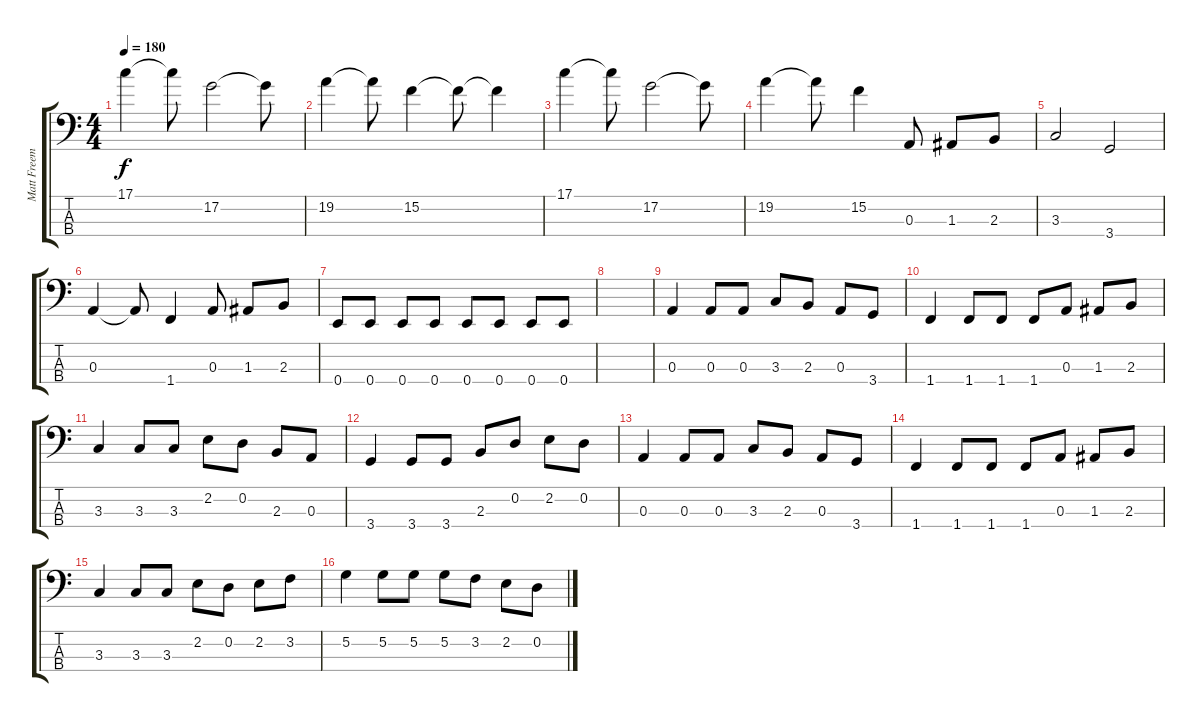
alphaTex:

\track ("Matt Freeman" "Matt Freem") {instrument electricbasspick}
\staff {score tabs}
\tuning (G2 D2 A1 E1) {hide}
\ts (4 4)
\tempo 180
\clef f4
\ks c
17.1.4{dy f} 17.1{t}.8 17.2.2 17.2{t}.8 |
19.2.4 19.2{t}.8 15.2.4 15.2{t}.8 15.2{t}.4 |
17.1.4 17.1{t}.8 17.2.2 17.2{t}.8 |
19.2.4 19.2{t}.8 15.2.4 0.3.8 1.3.8 2.3.8 |
3.3.2 3.4.2 |
0.3.4 0.3{t}.8 1.4.4 0.3.8 1.3.8 2.3.8 |
0.4.8 0.4.8 0.4.8 0.4.8 0.4.8 0.4.8 0.4.8 0.4.8 |
|
0.3.4 0.3.8 0.3.8 3.3.8 2.3.8 0.3.8 3.4.8 |
1.4.4 1.4.8 1.4.8 1.4.8 0.3.8 1.3.8 2.3.8 |
3.3.4 3.3.8 3.3.8 2.2.8 0.2.8 2.3.8 0.3.8 |
3.4.4 3.4.8 3.4.8 2.3.8 0.2.8 2.2.8 0.2.8 |
0.3.4 0.3.8 0.3.8 3.3.8 2.3.8 0.3.8 3.4.8 |
1.4.4 1.4.8 1.4.8 1.4.8 0.3.8 1.3.8 2.3.8 |
3.3.4 3.3.8 3.3.8 2.2.8 0.2.8 2.2.8 3.2.8 |
5.2.4 5.2.8 5.2.8 5.2.8 3.2.8 2.2.8 0.2.8
